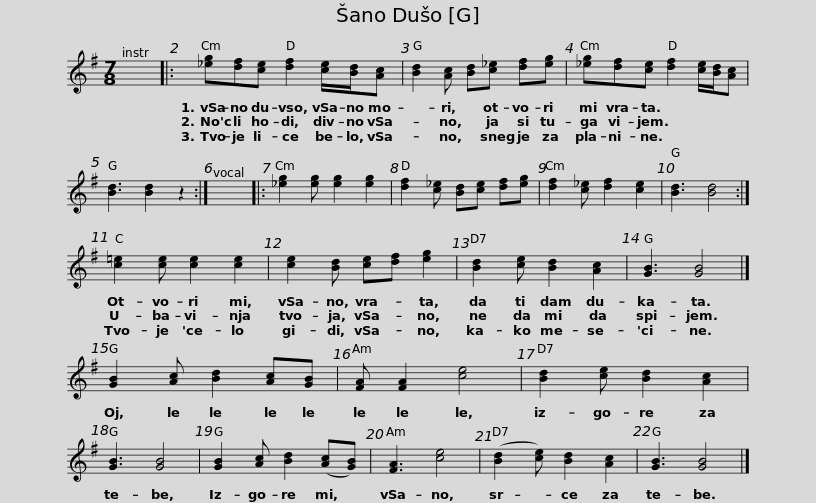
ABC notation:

X:1
L:1/8
M:7/8
I:linebreak $
K:G
V:1 treble
V:1
 x7 |: [_eg][df][ce] [df]2 [ce]/[Bd]/[Ac] | [Bd]2 [Ac] [Bd][c_e] [df][eg] | [_eg][df][ce] [df]2 [ce]/[Bd]/[Ac] | [Bd]3 [Bd]2 z2 :| %5
 x7 |:$ [_eg]2 [eg] [eg]2 [eg]2 | [df]2 [c_e] [Bd][ce] [df][eg] | [df]2 [c_e] [df]2 [ce]2 | [Bd]3 [Bd]4 :| %10
 [c=e]2 [ce] [ce]2 [ce]2 | [ce]2 [Bd] [ce][df] [eg]2 | [Bd]2 [ce] [Bd]2 [Ac]2 |$ [GB]3 [GB]4 |] [GB]2 [Ac] [Bd]2 [Ac][GB] | %15
 [FA] [FA]2 [ce]4 | [Bd]2 [ce] [Bd]2 [Ac]2 | [GB]3 [GB]4 | [GB]2 [Ac] [Bd]2 ([Ac][GB]) | [FA]3 [ce]4 | %20
 ([Bd]2 [ce]) [Bd]2 [Ac]2 | [GB]3 [GB]4 |] %22
